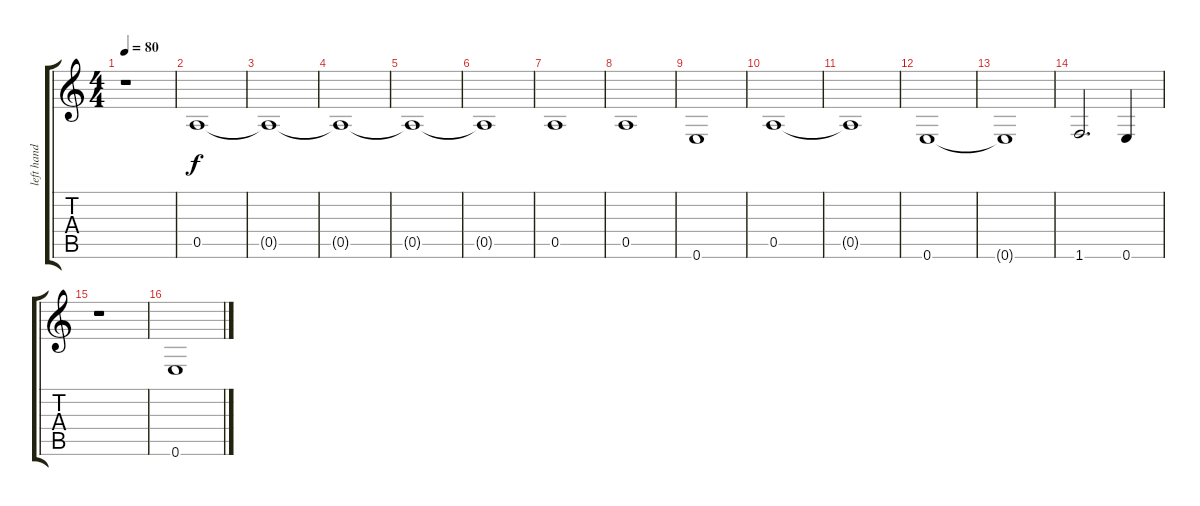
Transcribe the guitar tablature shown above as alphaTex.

\track ("left hand" "left hand") {instrument electricbassfinger}
\staff {score tabs}
\tuning (E4 B3 G3 D3 A2 E2) {hide}
\ts (4 4)
\tempo 80
\clef g2
\ks c
r.1{dy f instrument electricbassfinger} |
0.5.1 |
0.5{t}.1 |
0.5{t}.1 |
0.5{t}.1 |
0.5{t}.1 |
0.5.1 |
0.5.1 |
0.6.1 |
0.5.1 |
0.5{t}.1 |
0.6.1 |
0.6{t}.1 |
1.6.2{d} 0.6.4 |
r.1 |
0.6.1
